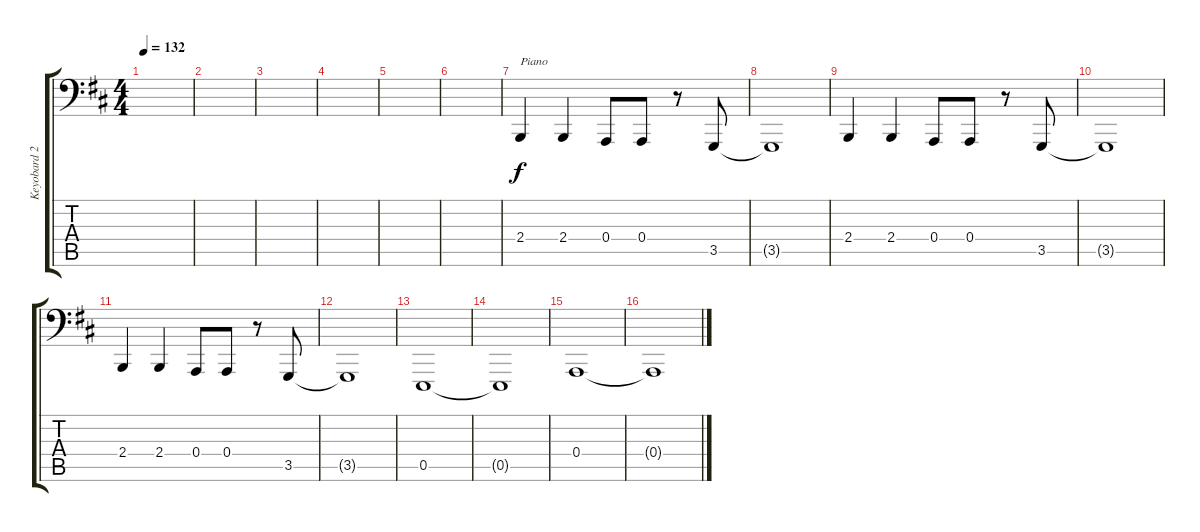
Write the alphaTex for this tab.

\track ("Keyobard 2" "Keyobard 2") {instrument synthstrings1}
\staff {score tabs}
\tuning (C3 G2 D2 A1 E1 B0) {hide}
\ts (4 4)
\tempo 132
\clef f4
\ks d
|
|
|
|
|
|
2.4.4{txt "Piano" instrument acousticgrandpiano} 2.4.4 0.4.8 0.4.8 r.8 3.5.8 |
3.5{t}.1 |
2.4.4 2.4.4 0.4.8 0.4.8 r.8 3.5.8 |
3.5{t}.1 |
2.4.4 2.4.4 0.4.8 0.4.8 r.8 3.5.8 |
3.5{t}.1 |
0.5.1 |
0.5{t}.1 |
0.4.1 |
0.4{t}.1
